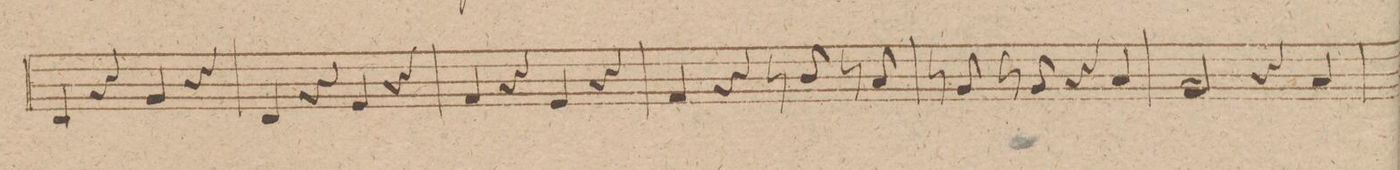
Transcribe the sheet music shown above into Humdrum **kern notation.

**kern	**dynam
*I"Viola	*
*clefC3	*
*k[f#]	*
*met(c)	*
*M4/4	*
4E	.
4r	.
4A	.
4r	.
=6	=6
4E	.
4r	.
4F#	.
4r	.
=7	=7
4G	.
4r	.
4F#	.
4r	.
=8	=8
4G	.
4r	.
8r	.
8c/	.
8r	.
8B	.
=9	=9
8r	.
8A	.
8r	.
8A	.
4r	.
4B	.
=10	=10
2A	.
4r	.
4B	.
=11	=11
*-	*-
